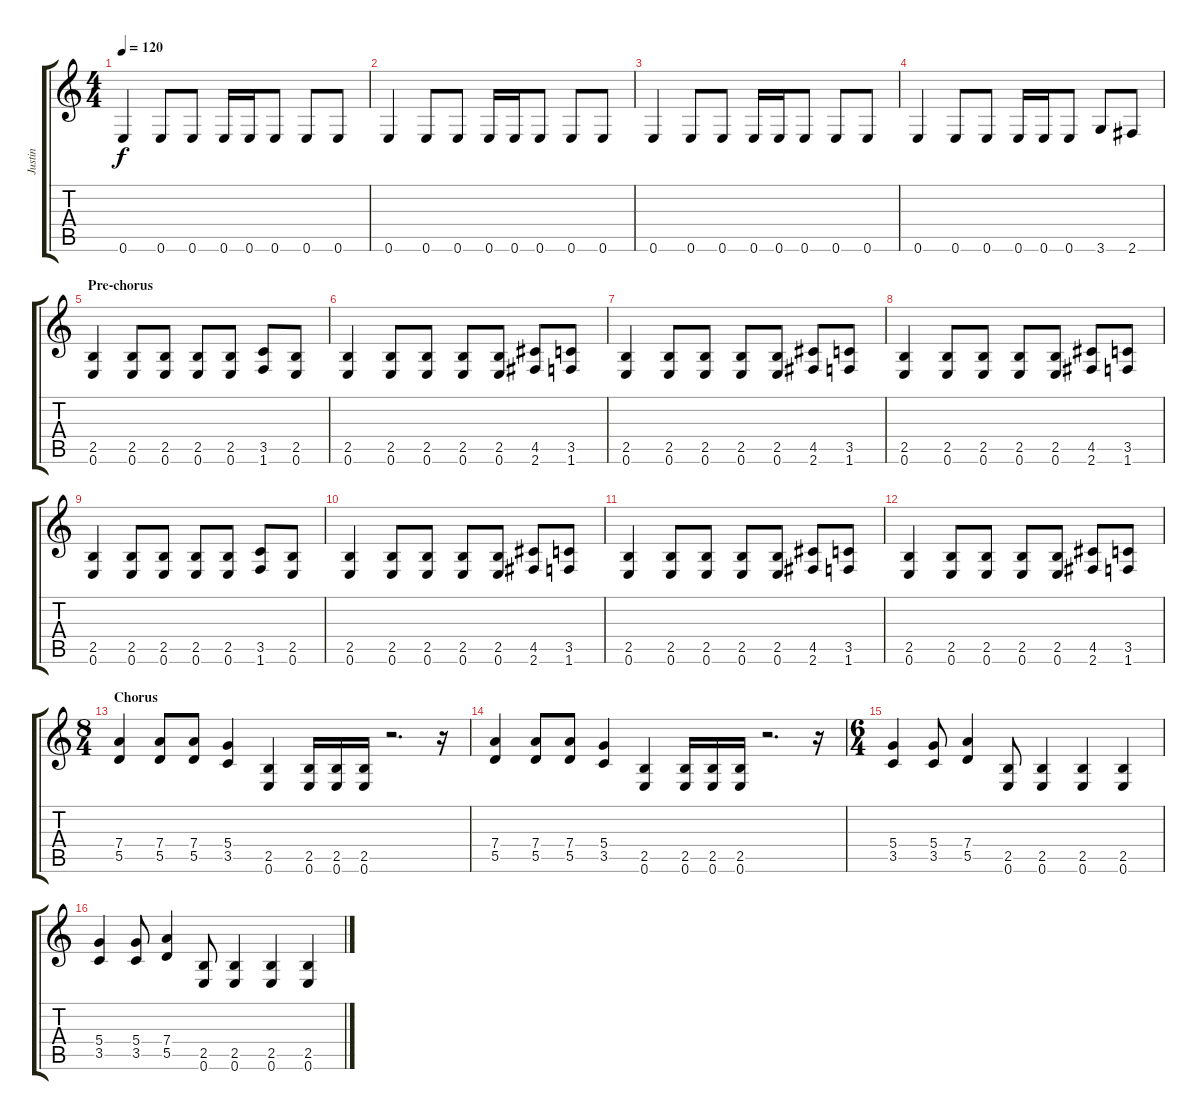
\track ("Justin" "Justin") {instrument distortionguitar}
\staff {score tabs}
\tuning (E4 B3 G3 D3 A2 E2) {hide}
\ts (4 4)
\tempo 120
\clef g2
\ks c
0.6.4{dy f} 0.6.8 0.6.8 0.6.16 0.6.16 0.6.8 0.6.8 0.6.8 |
0.6.4 0.6.8 0.6.8 0.6.16 0.6.16 0.6.8 0.6.8 0.6.8 |
0.6.4 0.6.8 0.6.8 0.6.16 0.6.16 0.6.8 0.6.8 0.6.8 |
0.6.4 0.6.8 0.6.8 0.6.16 0.6.16 0.6.8 3.6.8 2.6.8 |
\section ("" "Pre-chorus")
(2.5 0.6).4 (2.5 0.6).8 (2.5 0.6).8 (2.5 0.6).8 (2.5 0.6).8 (3.5 1.6).8 (2.5 0.6).8 |
(2.5 0.6).4 (2.5 0.6).8 (2.5 0.6).8 (2.5 0.6).8 (2.5 0.6).8 (4.5 2.6).8 (3.5 1.6).8 |
(2.5 0.6).4 (2.5 0.6).8 (2.5 0.6).8 (2.5 0.6).8 (2.5 0.6).8 (4.5 2.6).8 (3.5 1.6).8 |
(2.5 0.6).4 (2.5 0.6).8 (2.5 0.6).8 (2.5 0.6).8 (2.5 0.6).8 (4.5 2.6).8 (3.5 1.6).8 |
(2.5 0.6).4 (2.5 0.6).8 (2.5 0.6).8 (2.5 0.6).8 (2.5 0.6).8 (3.5 1.6).8 (2.5 0.6).8 |
(2.5 0.6).4 (2.5 0.6).8 (2.5 0.6).8 (2.5 0.6).8 (2.5 0.6).8 (4.5 2.6).8 (3.5 1.6).8 |
(2.5 0.6).4 (2.5 0.6).8 (2.5 0.6).8 (2.5 0.6).8 (2.5 0.6).8 (4.5 2.6).8 (3.5 1.6).8 |
(2.5 0.6).4 (2.5 0.6).8 (2.5 0.6).8 (2.5 0.6).8 (2.5 0.6).8 (4.5 2.6).8 (3.5 1.6).8 |
\ts (8 4)
\section ("" "Chorus")
(7.4 5.5).4 (7.4 5.5).8 (7.4 5.5).8 (5.4 3.5).4 (2.5 0.6).4 (2.5 0.6).16 (2.5 0.6).16 (2.5 0.6).16 r.2{d} r.16 |
(7.4 5.5).4 (7.4 5.5).8 (7.4 5.5).8 (5.4 3.5).4 (2.5 0.6).4 (2.5 0.6).16 (2.5 0.6).16 (2.5 0.6).16 r.2{d} r.16 |
\ts (6 4)
(5.4 3.5).4 (5.4 3.5).8 (7.4 5.5).4 (2.5 0.6).8 (2.5 0.6).4 (2.5 0.6).4 (2.5 0.6).4 |
(5.4 3.5).4 (5.4 3.5).8 (7.4 5.5).4 (2.5 0.6).8 (2.5 0.6).4 (2.5 0.6).4 (2.5 0.6).4
